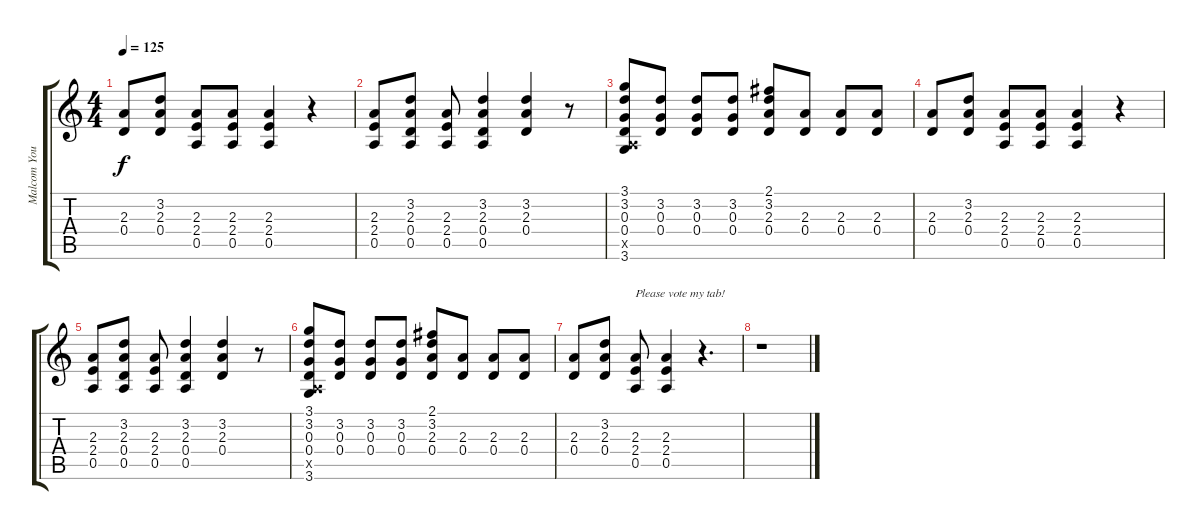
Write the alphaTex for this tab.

\track ("Malcom Young" "Malcom You") {instrument distortionguitar}
\staff {score tabs}
\tuning (E4 B3 G3 D3 A2 E2) {hide}
\ts (4 4)
\tempo 125
\clef g2
\ks c
(2.3 0.4).8{dy f} (3.2 2.3 0.4).8 (2.3 2.4 0.5).8 (2.3 2.4 0.5).8 (2.3 2.4 0.5).4 r.4 |
(2.3 2.4 0.5).8 (3.2 2.3 0.4 0.5).8 (2.3 2.4 0.5).8 (3.2 2.3 0.4 0.5).4 (3.2 2.3 0.4).4 r.8 |
(3.1 3.2 0.3 0.4 0.5{x} 3.6).8 (3.2 0.3 0.4).8 (3.2 0.3 0.4).8 (3.2 0.3 0.4).8 (2.1 3.2 2.3 0.4).8 (2.3 0.4).8 (2.3 0.4).8 (2.3 0.4).8 |
(2.3 0.4).8 (3.2 2.3 0.4).8 (2.3 2.4 0.5).8 (2.3 2.4 0.5).8 (2.3 2.4 0.5).4 r.4 |
(2.3 2.4 0.5).8 (3.2 2.3 0.4 0.5).8 (2.3 2.4 0.5).8 (3.2 2.3 0.4 0.5).4 (3.2 2.3 0.4).4 r.8 |
(3.1 3.2 0.3 0.4 0.5{x} 3.6).8 (3.2 0.3 0.4).8 (3.2 0.3 0.4).8 (3.2 0.3 0.4).8 (2.1 3.2 2.3 0.4).8 (2.3 0.4).8 (2.3 0.4).8 (2.3 0.4).8 |
(2.3 0.4).8 (3.2 2.3 0.4).8 (2.3 2.4 0.5).8{txt "Please vote my tab!"} (2.3 2.4 0.5).4 r.4{d} |
r.1
